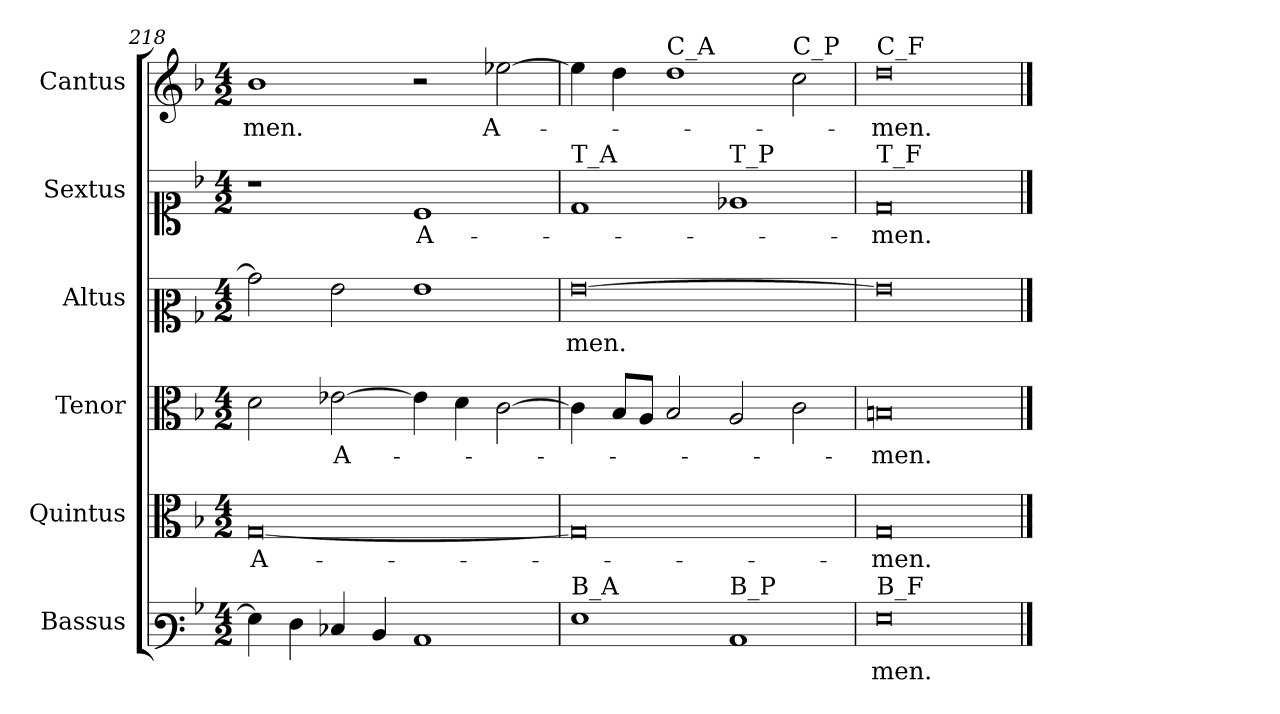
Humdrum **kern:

**kern	**text	**kern	**text	**kern	**text	**kern	**text	**kern	**text	**kern	**text
*part6	*part6	*part5	*part5	*part4	*part4	*part3	*part3	*part2	*part2	*part1	*part1
*staff6	*staff6	*staff5	*staff5	*staff4	*staff4	*staff3	*staff3	*staff2	*staff2	*staff1	*staff1
*I"Bassus	*	*I"Quintus	*	*I"Tenor	*	*I"Altus	*	*I"Sextus	*	*I"Cantus	*
*I'B.	*	*I'Q.	*	*I'T.	*	*I'A.	*	*I'S.	*	*I'C.	*
*clefF3	*	*clefC3	*	*clefC3	*	*clefC2	*	*clefC1	*	*clefG2	*
*k[b-]	*	*k[b-]	*	*k[b-]	*	*k[b-]	*	*k[b-]	*	*k[b-]	*
*M4/2	*	*M4/2	*	*M4/2	*	*M4/2	*	*M4/2	*	*M4/2	*
=218	=218	=218	=218	=218	=218	=218	=218	=218	=218	=218	=218
4G\]	.	[0G	A-	2d\	.	2b-\]	.	1r	.	1b-	-men.
4F\	.	.	.	.	.	.	.	.	.	.	.
4E-X/	.	.	.	[2e-X\	A-	2g\	.	.	.	.	.
4D/	.	.	.	.	.	.	.	.	.	.	.
1C	.	.	.	4e-\]	.	1g	.	1c	A-	2r	.
.	.	.	.	4d\	.	.	.	.	.	.	.
.	.	.	.	[2c\	.	.	.	.	.	[2ee-X\	A-
=219	=219	=219	=219	=219	=219	=219	=219	=219	=219	=219	=219
!	!	!	!	!	!	!	!	!LO:TX:a:t=T_A	!	!	!
!LO:TX:a:t=B_A	!	!	!	!	!	!	!	!	!	!	!
1G	.	0G]	.	4c\]	.	[0g	-men.	1d	.	4ee-\]	.
.	.	.	.	8B-/L	.	.	.	.	.	4dd\	.
.	.	.	.	8A/J	.	.	.	.	.	.	.
!	!	!	!	!	!	!	!	!	!	!LO:TX:a:t=C_A	!
.	.	.	.	2B-/	.	.	.	.	.	1dd	.
!	!	!	!	!	!	!	!	!LO:TX:a:t=T_P	!	!	!
!LO:TX:a:t=B_P	!	!	!	!	!	!	!	!	!	!	!
1C	.	.	.	2A/	.	.	.	1e-X	.	.	.
!	!	!	!	!	!	!	!	!	!	!LO:TX:a:t=C_P	!
.	.	.	.	2c\	.	.	.	.	.	2cc\	.
=220	=220	=220	=220	=220	=220	=220	=220	=220	=220	=220	=220
!	!	!	!	!	!	!	!	!	!	!LO:TX:a:t=C_F	!
!	!	!	!	!	!	!	!	!LO:TX:a:t=T_F	!	!	!
!LO:TX:a:t=B_F	!	!	!	!	!	!	!	!	!	!	!
0G	-men.	0G	-men.	0Bn	-men.	0g]	.	0d	-men.	0dd	-men.
==	==	==	==	==	==	==	==	==	==	==	==
*-	*-	*-	*-	*-	*-	*-	*-	*-	*-	*-	*-
